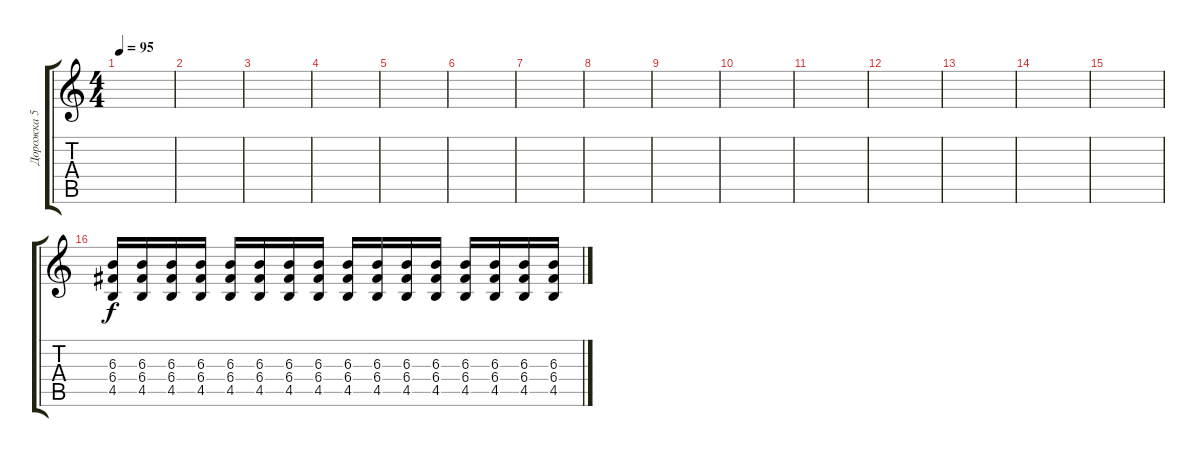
\track ("Дорожка 5" "Дорожка 5") {instrument distortionguitar}
\staff {score tabs}
\tuning (D4 A3 F3 C3 G2 C2) {hide}
\ts (4 4)
\tempo 95
\clef g2
\ks c
|
|
|
|
|
|
|
|
|
|
|
|
|
|
|
(6.3 6.4 4.5).16 (6.3 6.4 4.5).16 (6.3 6.4 4.5).16 (6.3 6.4 4.5).16 (6.3 6.4 4.5).16 (6.3 6.4 4.5).16 (6.3 6.4 4.5).16 (6.3 6.4 4.5).16 (6.3 6.4 4.5).16 (6.3 6.4 4.5).16 (6.3 6.4 4.5).16 (6.3 6.4 4.5).16 (6.3 6.4 4.5).16 (6.3 6.4 4.5).16 (6.3 6.4 4.5).16 (6.3 6.4 4.5).16
